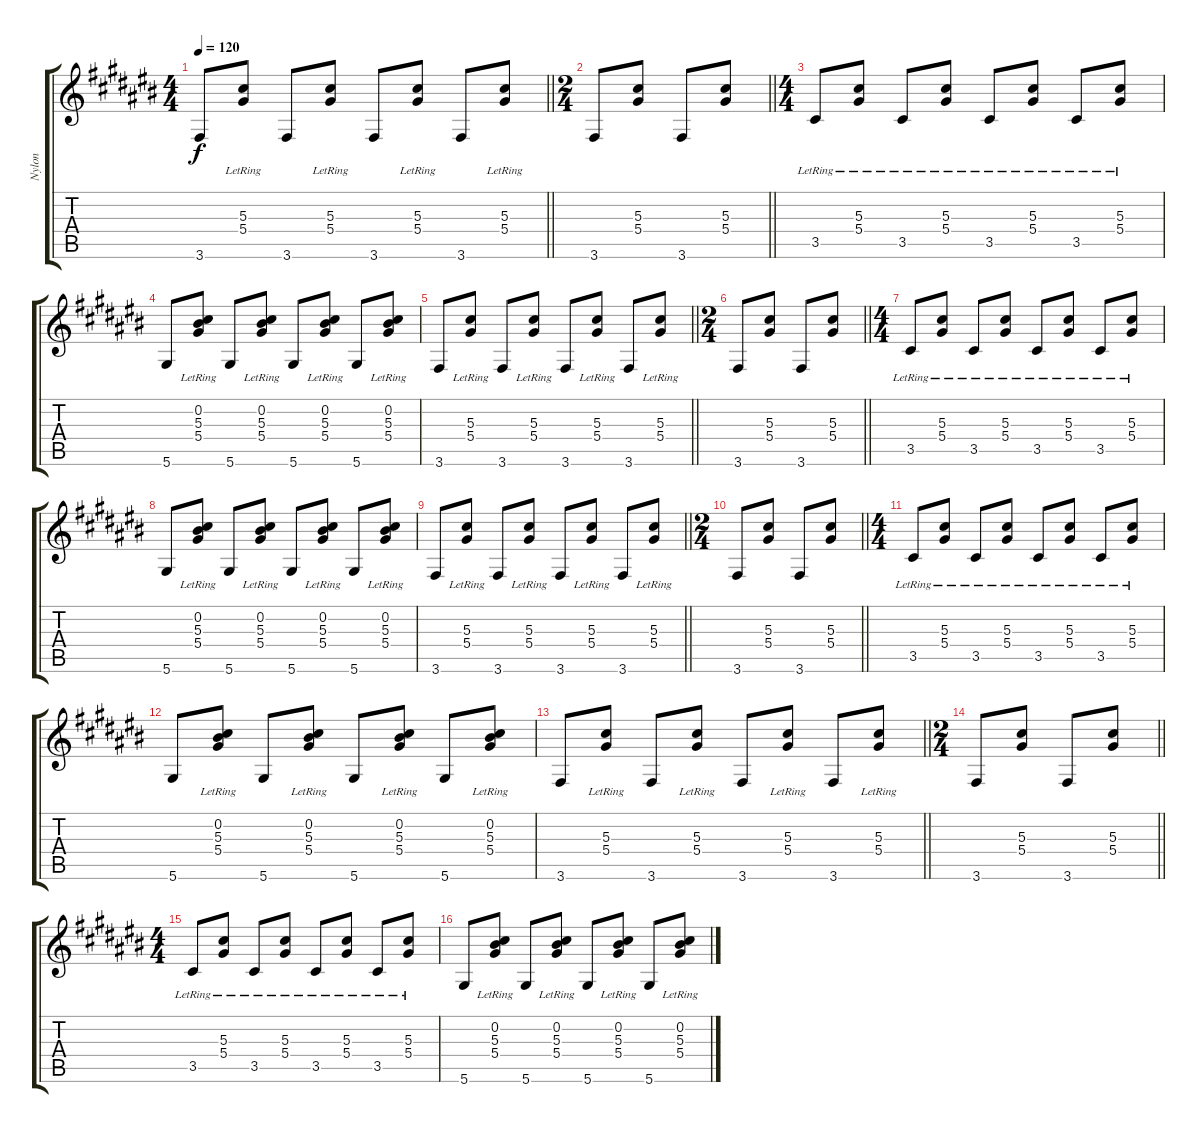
\track ("Nylon" "Nylon") {instrument acousticguitarnylon}
\staff {score tabs}
\tuning (F4 C4 Ab3 Eb3 Bb2 Eb2) {hide}
\ts (4 4)
\tempo 120
\clef g2
\barLineRight lightlight
\ks c#
3.6.8{dy f} (5.3{lr} 5.4{lr}).8 3.6.8 (5.3{lr} 5.4{lr}).8 3.6.8 (5.3{lr} 5.4{lr}).8 3.6.8 (5.3{lr} 5.4{lr}).8 |
\ts (2 4)
\barLineRight lightlight
3.6.8 (5.3 5.4).8 3.6.8 (5.3 5.4).8 |
\ts (4 4)
3.5{lr}.8 (5.3{lr} 5.4{lr}).8 3.5{lr}.8 (5.3{lr} 5.4{lr}).8 3.5{lr}.8 (5.3{lr} 5.4{lr}).8 3.5{lr}.8 (5.3{lr} 5.4{lr}).8 |
5.6.8 (0.2{lr} 5.3{lr} 5.4{lr}).8 5.6.8 (0.2 5.3{lr} 5.4{lr}).8 5.6.8 (0.2 5.3{lr} 5.4{lr}).8 5.6.8 (0.2 5.3{lr} 5.4{lr}).8 |
\barLineRight lightlight
3.6.8 (5.3{lr} 5.4{lr}).8 3.6.8 (5.3{lr} 5.4{lr}).8 3.6.8 (5.3{lr} 5.4{lr}).8 3.6.8 (5.3{lr} 5.4{lr}).8 |
\ts (2 4)
\barLineRight lightlight
3.6.8 (5.3 5.4).8 3.6.8 (5.3 5.4).8 |
\ts (4 4)
3.5{lr}.8 (5.3{lr} 5.4{lr}).8 3.5{lr}.8 (5.3{lr} 5.4{lr}).8 3.5{lr}.8 (5.3{lr} 5.4{lr}).8 3.5{lr}.8 (5.3{lr} 5.4{lr}).8 |
5.6.8 (0.2{lr} 5.3{lr} 5.4{lr}).8 5.6.8 (0.2 5.3{lr} 5.4{lr}).8 5.6.8 (0.2 5.3{lr} 5.4{lr}).8 5.6.8 (0.2 5.3{lr} 5.4{lr}).8 |
\barLineRight lightlight
3.6.8 (5.3{lr} 5.4{lr}).8 3.6.8 (5.3{lr} 5.4{lr}).8 3.6.8 (5.3{lr} 5.4{lr}).8 3.6.8 (5.3{lr} 5.4{lr}).8 |
\ts (2 4)
\barLineRight lightlight
3.6.8 (5.3 5.4).8 3.6.8 (5.3 5.4).8 |
\ts (4 4)
3.5{lr}.8 (5.3{lr} 5.4{lr}).8 3.5{lr}.8 (5.3{lr} 5.4{lr}).8 3.5{lr}.8 (5.3{lr} 5.4{lr}).8 3.5{lr}.8 (5.3{lr} 5.4{lr}).8 |
5.6.8 (0.2{lr} 5.3{lr} 5.4{lr}).8 5.6.8 (0.2 5.3{lr} 5.4{lr}).8 5.6.8 (0.2 5.3{lr} 5.4{lr}).8 5.6.8 (0.2 5.3{lr} 5.4{lr}).8 |
\barLineRight lightlight
3.6.8 (5.3{lr} 5.4{lr}).8 3.6.8 (5.3{lr} 5.4{lr}).8 3.6.8 (5.3{lr} 5.4{lr}).8 3.6.8 (5.3{lr} 5.4{lr}).8 |
\ts (2 4)
\barLineRight lightlight
3.6.8 (5.3 5.4).8 3.6.8 (5.3 5.4).8 |
\ts (4 4)
3.5{lr}.8 (5.3{lr} 5.4{lr}).8 3.5{lr}.8 (5.3{lr} 5.4{lr}).8 3.5{lr}.8 (5.3{lr} 5.4{lr}).8 3.5{lr}.8 (5.3{lr} 5.4{lr}).8 |
5.6.8 (0.2{lr} 5.3{lr} 5.4{lr}).8 5.6.8 (0.2 5.3{lr} 5.4{lr}).8 5.6.8 (0.2 5.3{lr} 5.4{lr}).8 5.6.8 (0.2 5.3{lr} 5.4{lr}).8
